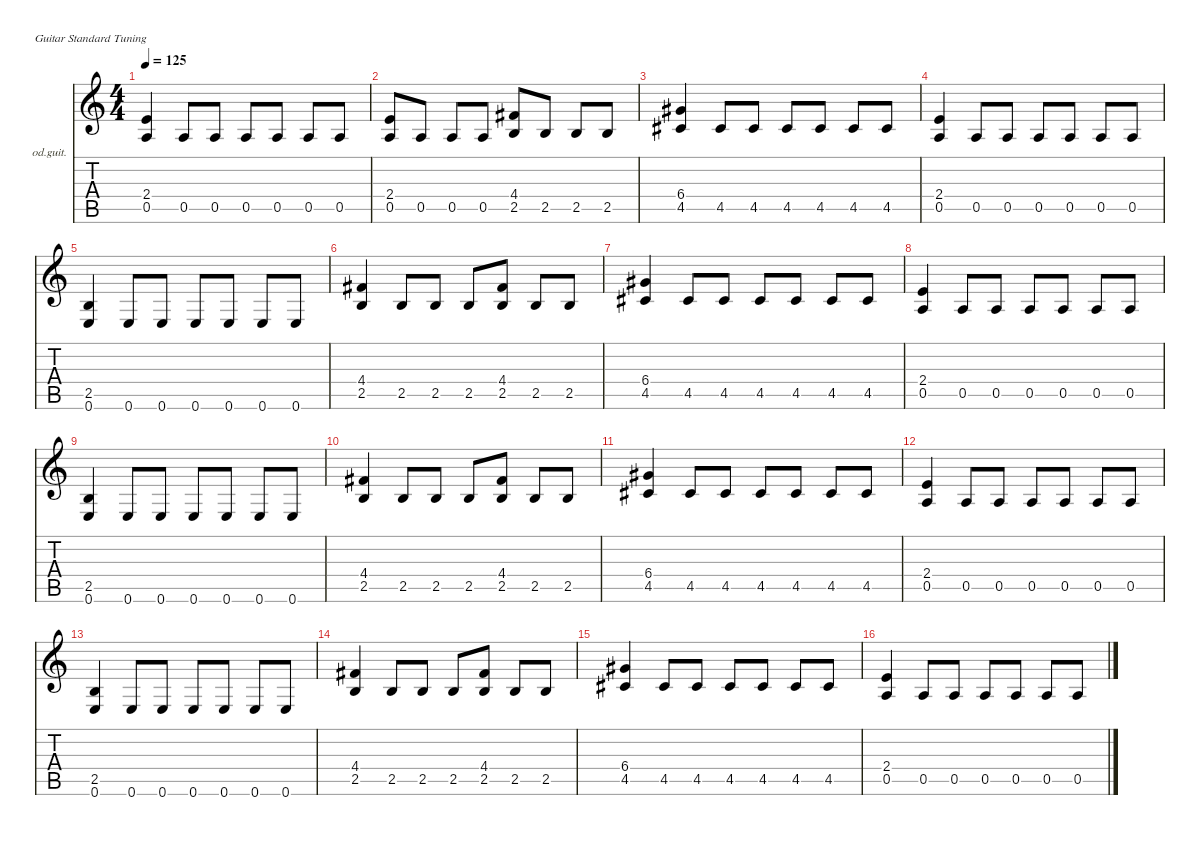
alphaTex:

\defaultSystemsLayout 4
\hideDynamics
\bracketExtendMode nobrackets
\firstSystemTrackNameOrientation horizontal
\otherSystemsTrackNameOrientation horizontal
\track ("Vinnie Moore" "od.guit.") {instrument overdrivenguitar}
\staff {score tabs}
\tuning (E4 B3 G3 D3 A2 E2)
\ts (4 4)
\tempo 125
\clef g2
\ks c
(2.4 0.5).4{dy f} 0.5.8 0.5.8 0.5.8 0.5.8 0.5.8 0.5.8 |
(2.4 0.5).8 0.5.8 0.5.8 0.5.8 (4.4{acc #} 2.5).8 2.5.8 2.5.8 2.5.8 |
(6.4{acc #} 4.5{acc #}).4 4.5{acc #}.8 4.5{acc #}.8 4.5{acc #}.8 4.5{acc #}.8 4.5{acc #}.8 4.5{acc #}.8 |
(2.4 0.5).4 0.5.8 0.5.8 0.5.8 0.5.8 0.5.8 0.5.8 |
(2.5 0.6).4 0.6.8 0.6.8 0.6.8 0.6.8 0.6.8 0.6.8 |
(4.4{acc #} 2.5).4 2.5.8 2.5.8 2.5.8 (4.4{acc #} 2.5).8 2.5.8 2.5.8 |
(6.4{acc #} 4.5{acc #}).4 4.5{acc #}.8 4.5{acc #}.8 4.5{acc #}.8 4.5{acc #}.8 4.5{acc #}.8 4.5{acc #}.8 |
(2.4 0.5).4 0.5.8 0.5.8 0.5.8 0.5.8 0.5.8 0.5.8 |
(2.5 0.6).4 0.6.8 0.6.8 0.6.8 0.6.8 0.6.8 0.6.8 |
(4.4{acc #} 2.5).4 2.5.8 2.5.8 2.5.8 (4.4{acc #} 2.5).8 2.5.8 2.5.8 |
(6.4{acc #} 4.5{acc #}).4 4.5{acc #}.8 4.5{acc #}.8 4.5{acc #}.8 4.5{acc #}.8 4.5{acc #}.8 4.5{acc #}.8 |
(2.4 0.5).4 0.5.8 0.5.8 0.5.8 0.5.8 0.5.8 0.5.8 |
(2.5 0.6).4 0.6.8 0.6.8 0.6.8 0.6.8 0.6.8 0.6.8 |
(4.4{acc #} 2.5).4 2.5.8 2.5.8 2.5.8 (4.4{acc #} 2.5).8 2.5.8 2.5.8 |
(6.4{acc #} 4.5{acc #}).4 4.5{acc #}.8 4.5{acc #}.8 4.5{acc #}.8 4.5{acc #}.8 4.5{acc #}.8 4.5{acc #}.8 |
(2.4 0.5).4 0.5.8 0.5.8 0.5.8 0.5.8 0.5.8 0.5.8
